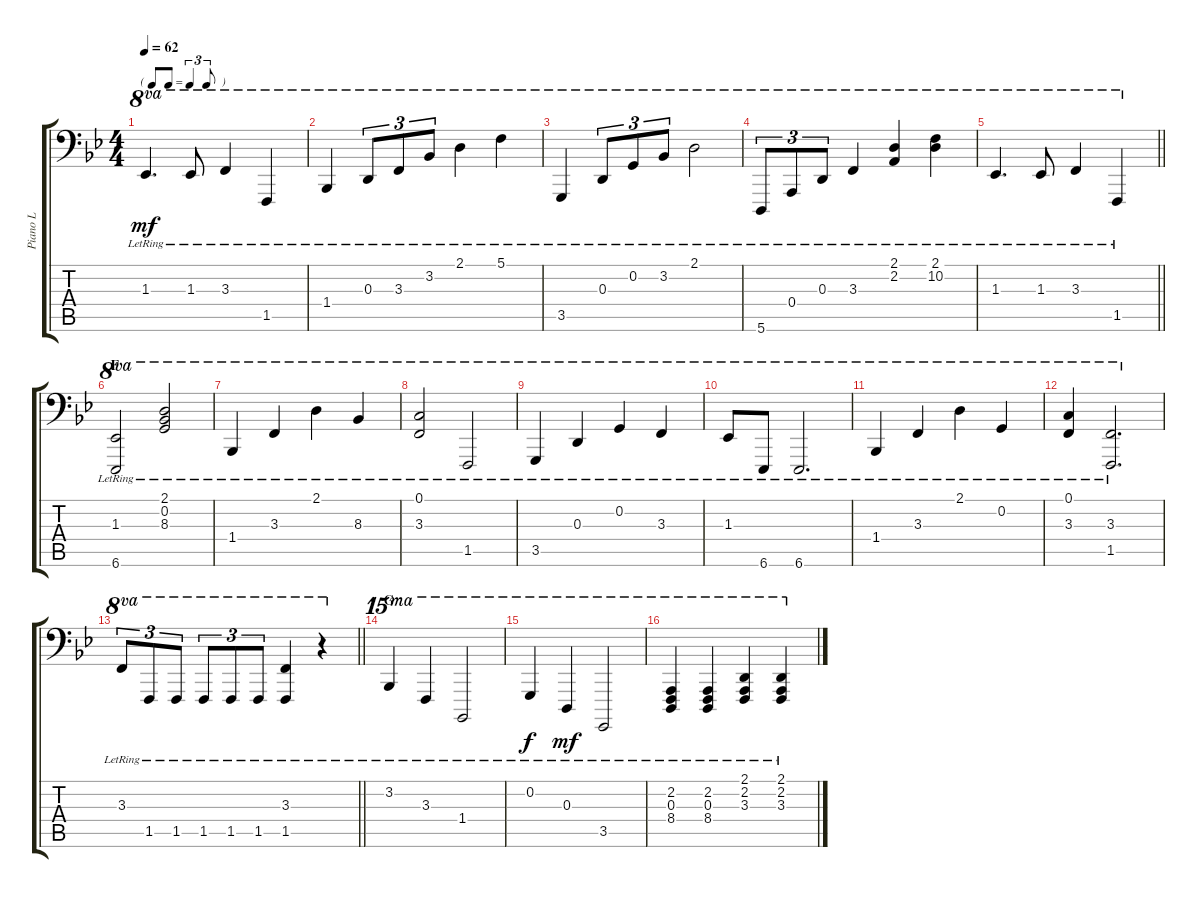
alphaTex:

\track ("Piano L" "Piano L") {instrument acousticgrandpiano}
\staff {score tabs}
\tuning (C4 G3 D3 A2 E2 A1) {hide}
\ts (4 4)
\tf triplet8th
\tempo 62
\clef f4
\ks bb
1.3{lr}.4{d ot 8va dy mf} 1.3{lr}.8{ot 8va} 3.3{lr}.4{ot 8va} 1.5{lr}.4{ot 8va} |
1.4{lr}.4{ot 8va} 0.3{lr}.8{tu (3 2) ot 8va} 3.3{lr}.8{tu (3 2) ot 8va} 3.2{lr}.8{tu (3 2) ot 8va} 2.1{lr}.4{ot 8va} 5.1{lr}.4{ot 8va} |
3.5{lr}.4{ot 8va} 0.3{lr}.8{tu (3 2) ot 8va} 0.2{lr}.8{tu (3 2) ot 8va} 3.2{lr}.8{tu (3 2) ot 8va} 2.1{lr}.2{ot 8va} |
5.6{lr}.8{tu (3 2) ot 8va} 0.4{lr}.8{tu (3 2) ot 8va} 0.3{lr}.8{tu (3 2) ot 8va} 3.3{lr}.4{ot 8va} (2.1{lr} 2.2{lr}).4{ot 8va} (2.1{lr} 10.2{lr}).4{ot 8va} |
\barLineRight lightlight
1.3{lr}.4{d ot 8va} 1.3{lr}.8{ot 8va} 3.3{lr}.4{ot 8va} 1.5{lr}.4{ot 8va} |
\section ("" "F")
(1.3{lr} 6.6{lr}).2{ot 8va} (2.1{lr} 0.2{lr} 8.3{lr}).2{ot 8va} |
1.4{lr}.4{ot 8va} 3.3{lr}.4{ot 8va} 2.1{lr}.4{ot 8va} 8.3{lr}.4{ot 8va} |
(0.1{lr} 3.3{lr}).2{ot 8va} 1.5{lr}.2{ot 8va} |
3.5{lr}.4{ot 8va} 0.3{lr}.4{ot 8va} 0.2{lr}.4{ot 8va} 3.3{lr}.4{ot 8va} |
1.3{lr}.8{ot 8va} 6.6{lr}.8{ot 8va} 6.6{lr}.2{d ot 8va} |
1.4{lr}.4{ot 8va} 3.3{lr}.4{ot 8va} 2.1{lr}.4{ot 8va} 0.2{lr}.4{ot 8va} |
(0.1{lr} 3.3{lr}).4{ot 8va} (3.3{lr} 1.5).2{d ot 8va} |
\barLineRight lightlight
3.3{lr}.8{tu (3 2) ot 8va} 1.5{lr}.8{tu (3 2) ot 8va} 1.5{lr}.8{tu (3 2) ot 8va} 1.5{lr}.8{tu (3 2) ot 8va} 1.5{lr}.8{tu (3 2) ot 8va} 1.5{lr}.8{tu (3 2) ot 8va} (3.3{lr} 1.5{lr}).4{ot 8va} r.4{ot 8va} |
\section ("" "G")
3.2{lr}.4{ot 15ma} 3.3{lr}.4{ot 15ma} 1.4{lr}.2{ot 15ma} |
0.2{lr}.4{ot 15ma dy f} 0.3{lr}.4{ot 15ma dy mf} 3.5{lr}.2{ot 15ma} |
(2.2{lr} 0.3{lr} 8.4{lr}).4{ot 15ma} (2.2{lr} 0.3{lr} 8.4{lr}).4{ot 15ma} (2.1{lr} 2.2{lr} 3.3{lr}).4{ot 15ma} (2.1{lr} 2.2{lr} 3.3{lr}).4{ot 15ma}
